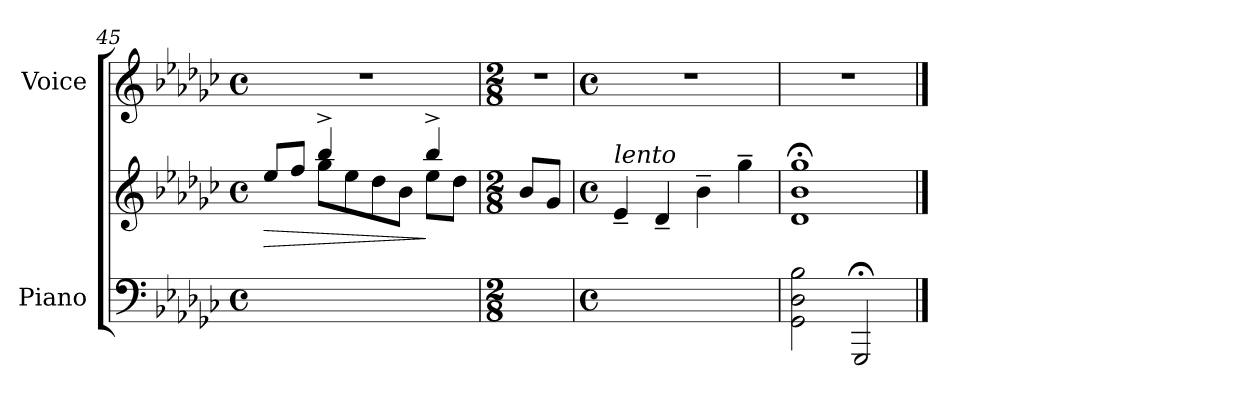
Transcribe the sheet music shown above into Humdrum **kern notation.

**kern	**kern	**dynam	**kern
*part2	*part2	*part2	*part1
*staff3	*staff2	*staff2/3	*staff1
*I"Piano	*	*	*I"Voice
*I'Pno	*	*	*
*clefF4	*clefG2	*	*clefG2
*k[b-e-a-d-g-c-]	*k[b-e-a-d-g-c-]	*	*k[b-e-a-d-g-c-]
*M4/4	*M4/4	*	*M4/4
*met(c)	*met(c)	*	*met(c)
=45	=45	=45	=45
!	!	!LO:HP:b	!
*	*^	*	*
4ryy	8ee-/L	4ryy	>	1r
.	8ff/J	.	.	.
2.ryy	4bb-^>/	8gg-\L	.	.
.	.	8ee-\	.	.
.	4ryy	8dd-\	.	.
.	.	8b-\J	.	.
.	4bb-^>/	8ee-\L	]	.
.	.	8dd-\J	.	.
*	*v	*v	*	*
=46	=46	=46	=46
*M2/8	*M2/8	*	*M2/8
*	*^	*	*
!	!LO:TX:i:t=rall.	!	!	!
*	*v	*v	*	*
4ryy	8b-/L	.	4r
.	8g-/J	.	.
=47	=47	=47	=47
*M4/4	*M4/4	*	*M4/4
*met(c)	*met(c)	*	*met(c)
!	!LO:TX:i:t=lento	!	!
1ryy	4e-~/	.	1r
.	4d-~/	.	.
.	4b-~\	.	.
.	4gg-~\	.	.
=48	=48	=48	=48
2GG-\ 2D-\ 2B-\	1d-;< 1b-;< 1gg-;<	.	1r
2GGG-;</	.	.	.
==	==	==	==
*-	*-	*-	*-
